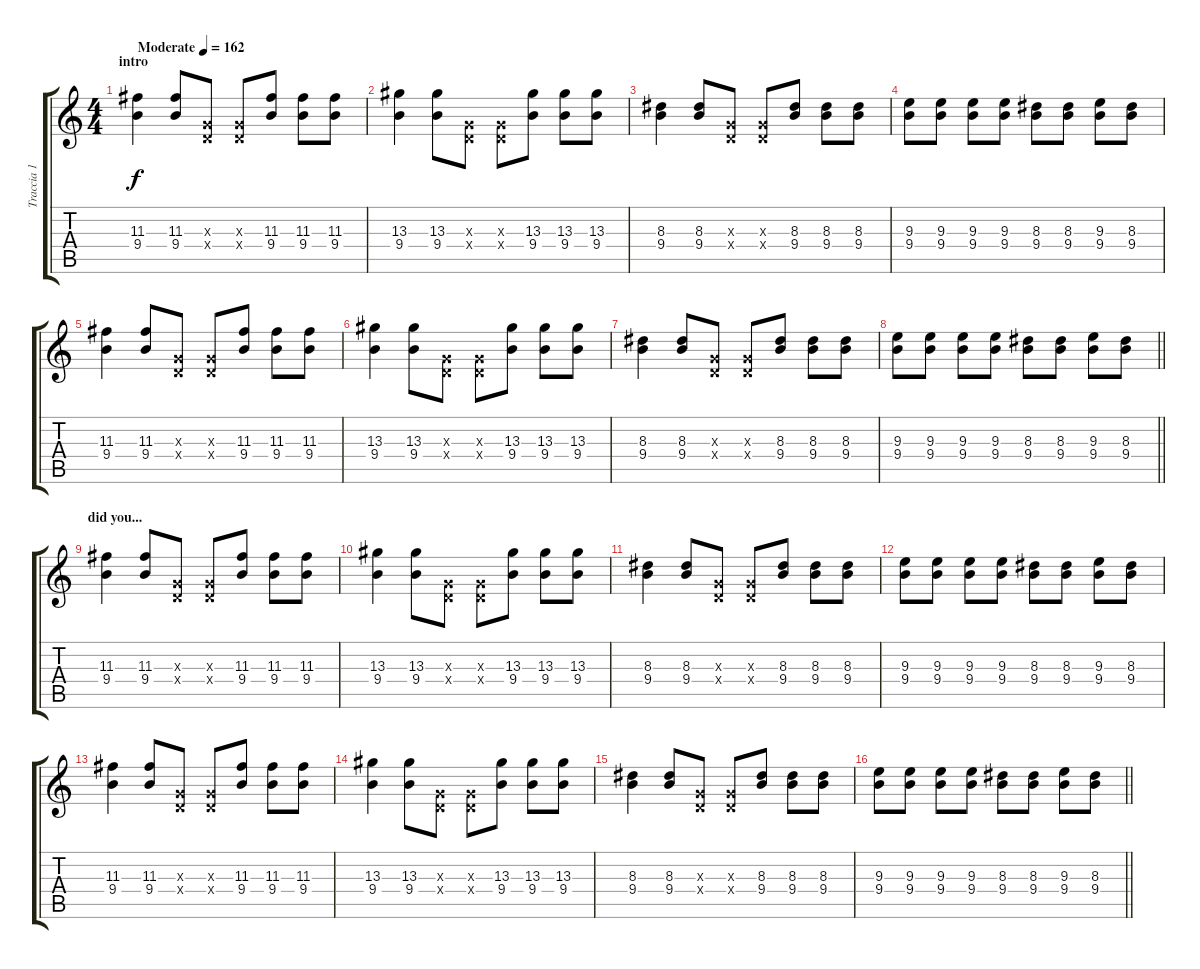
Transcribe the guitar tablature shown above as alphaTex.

\track ("Traccia 1" "Traccia 1") {instrument distortionguitar}
\staff {score tabs}
\tuning (E4 B3 G3 D3 A2 E2) {hide}
\ts (4 4)
\section ("" "intro")
\tempo (162 "Moderate")
\clef g2
\ks c
(11.3 9.4).4{dy f instrument distortionguitar} (11.3 9.4).8 (0.3{x} 0.4{x}).8 (0.3{x} 0.4{x}).8 (11.3 9.4).8 (11.3 9.4).8 (11.3 9.4).8 |
(13.3 9.4).4 (13.3 9.4).8 (0.3{x} 0.4{x}).8 (0.3{x} 0.4{x}).8 (13.3 9.4).8 (13.3 9.4).8 (13.3 9.4).8 |
(8.3 9.4).4 (8.3 9.4).8 (0.3{x} 0.4{x}).8 (0.3{x} 0.4{x}).8 (8.3 9.4).8 (8.3 9.4).8 (8.3 9.4).8 |
(9.3 9.4).8 (9.3 9.4).8 (9.3 9.4).8 (9.3 9.4).8 (8.3 9.4).8 (8.3 9.4).8 (9.3 9.4).8 (8.3 9.4).8 |
(11.3 9.4).4 (11.3 9.4).8 (0.3{x} 0.4{x}).8 (0.3{x} 0.4{x}).8 (11.3 9.4).8 (11.3 9.4).8 (11.3 9.4).8 |
(13.3 9.4).4 (13.3 9.4).8 (0.3{x} 0.4{x}).8 (0.3{x} 0.4{x}).8 (13.3 9.4).8 (13.3 9.4).8 (13.3 9.4).8 |
(8.3 9.4).4 (8.3 9.4).8 (0.3{x} 0.4{x}).8 (0.3{x} 0.4{x}).8 (8.3 9.4).8 (8.3 9.4).8 (8.3 9.4).8 |
\barLineRight lightlight
(9.3 9.4).8 (9.3 9.4).8 (9.3 9.4).8 (9.3 9.4).8 (8.3 9.4).8 (8.3 9.4).8 (9.3 9.4).8 (8.3 9.4).8 |
\section ("" "did you...")
(11.3 9.4).4 (11.3 9.4).8 (0.3{x} 0.4{x}).8 (0.3{x} 0.4{x}).8 (11.3 9.4).8 (11.3 9.4).8 (11.3 9.4).8 |
(13.3 9.4).4 (13.3 9.4).8 (0.3{x} 0.4{x}).8 (0.3{x} 0.4{x}).8 (13.3 9.4).8 (13.3 9.4).8 (13.3 9.4).8 |
(8.3 9.4).4 (8.3 9.4).8 (0.3{x} 0.4{x}).8 (0.3{x} 0.4{x}).8 (8.3 9.4).8 (8.3 9.4).8 (8.3 9.4).8 |
(9.3 9.4).8 (9.3 9.4).8 (9.3 9.4).8 (9.3 9.4).8 (8.3 9.4).8 (8.3 9.4).8 (9.3 9.4).8 (8.3 9.4).8 |
(11.3 9.4).4 (11.3 9.4).8 (0.3{x} 0.4{x}).8 (0.3{x} 0.4{x}).8 (11.3 9.4).8 (11.3 9.4).8 (11.3 9.4).8 |
(13.3 9.4).4 (13.3 9.4).8 (0.3{x} 0.4{x}).8 (0.3{x} 0.4{x}).8 (13.3 9.4).8 (13.3 9.4).8 (13.3 9.4).8 |
(8.3 9.4).4 (8.3 9.4).8 (0.3{x} 0.4{x}).8 (0.3{x} 0.4{x}).8 (8.3 9.4).8 (8.3 9.4).8 (8.3 9.4).8 |
\barLineRight lightlight
(9.3 9.4).8 (9.3 9.4).8 (9.3 9.4).8 (9.3 9.4).8 (8.3 9.4).8 (8.3 9.4).8 (9.3 9.4).8 (8.3 9.4).8
